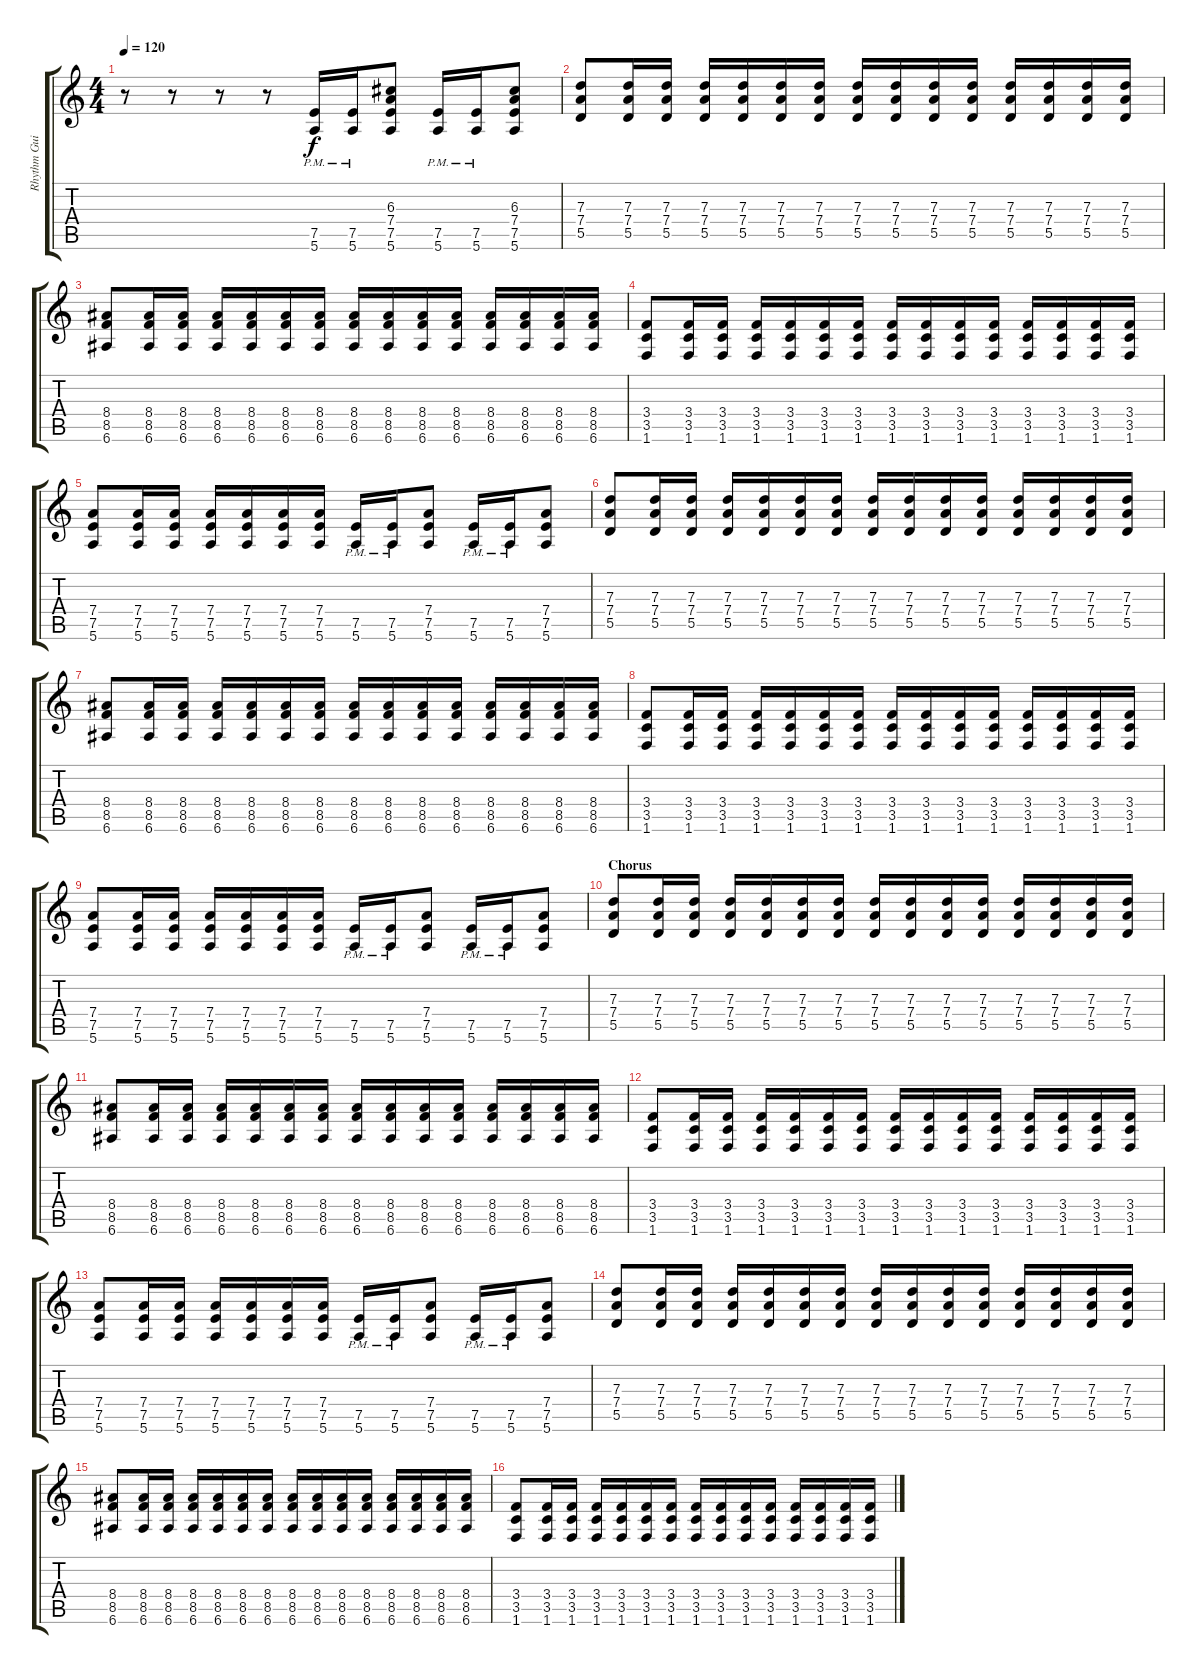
\track ("Rhythm Guitar" "Rhythm Gui") {instrument distortionguitar}
\staff {score tabs}
\tuning (E4 B3 G3 D3 A2 E2) {hide}
\ts (4 4)
\tempo 120
\clef g2
\ks c
r.8{dy f} r.8 r.8 r.8 (7.5{pm} 5.6{pm}).16 (7.5{pm} 5.6{pm}).16 (6.3 7.4 7.5 5.6).8 (7.5{pm} 5.6{pm}).16 (7.5{pm} 5.6{pm}).16 (6.3 7.4 7.5 5.6).8 |
(7.3 7.4 5.5).8 (7.3 7.4 5.5).16 (7.3 7.4 5.5).16 (7.3 7.4 5.5).16 (7.3 7.4 5.5).16 (7.3 7.4 5.5).16 (7.3 7.4 5.5).16 (7.3 7.4 5.5).16 (7.3 7.4 5.5).16 (7.3 7.4 5.5).16 (7.3 7.4 5.5).16 (7.3 7.4 5.5).16 (7.3 7.4 5.5).16 (7.3 7.4 5.5).16 (7.3 7.4 5.5).16 |
(8.4 8.5 6.6).8 (8.4 8.5 6.6).16 (8.4 8.5 6.6).16 (8.4 8.5 6.6).16 (8.4 8.5 6.6).16 (8.4 8.5 6.6).16 (8.4 8.5 6.6).16 (8.4 8.5 6.6).16 (8.4 8.5 6.6).16 (8.4 8.5 6.6).16 (8.4 8.5 6.6).16 (8.4 8.5 6.6).16 (8.4 8.5 6.6).16 (8.4 8.5 6.6).16 (8.4 8.5 6.6).16 |
(3.4 3.5 1.6).8 (3.4 3.5 1.6).16 (3.4 3.5 1.6).16 (3.4 3.5 1.6).16 (3.4 3.5 1.6).16 (3.4 3.5 1.6).16 (3.4 3.5 1.6).16 (3.4 3.5 1.6).16 (3.4 3.5 1.6).16 (3.4 3.5 1.6).16 (3.4 3.5 1.6).16 (3.4 3.5 1.6).16 (3.4 3.5 1.6).16 (3.4 3.5 1.6).16 (3.4 3.5 1.6).16 |
(7.4 7.5 5.6).8 (7.4 7.5 5.6).16 (7.4 7.5 5.6).16 (7.4 7.5 5.6).16 (7.4 7.5 5.6).16 (7.4 7.5 5.6).16 (7.4 7.5 5.6).16 (7.5{pm} 5.6{pm}).16 (7.5{pm} 5.6{pm}).16 (7.4 7.5 5.6).8 (7.5{pm} 5.6{pm}).16 (7.5{pm} 5.6{pm}).16 (7.4 7.5 5.6).8 |
(7.3 7.4 5.5).8 (7.3 7.4 5.5).16 (7.3 7.4 5.5).16 (7.3 7.4 5.5).16 (7.3 7.4 5.5).16 (7.3 7.4 5.5).16 (7.3 7.4 5.5).16 (7.3 7.4 5.5).16 (7.3 7.4 5.5).16 (7.3 7.4 5.5).16 (7.3 7.4 5.5).16 (7.3 7.4 5.5).16 (7.3 7.4 5.5).16 (7.3 7.4 5.5).16 (7.3 7.4 5.5).16 |
(8.4 8.5 6.6).8 (8.4 8.5 6.6).16 (8.4 8.5 6.6).16 (8.4 8.5 6.6).16 (8.4 8.5 6.6).16 (8.4 8.5 6.6).16 (8.4 8.5 6.6).16 (8.4 8.5 6.6).16 (8.4 8.5 6.6).16 (8.4 8.5 6.6).16 (8.4 8.5 6.6).16 (8.4 8.5 6.6).16 (8.4 8.5 6.6).16 (8.4 8.5 6.6).16 (8.4 8.5 6.6).16 |
(3.4 3.5 1.6).8 (3.4 3.5 1.6).16 (3.4 3.5 1.6).16 (3.4 3.5 1.6).16 (3.4 3.5 1.6).16 (3.4 3.5 1.6).16 (3.4 3.5 1.6).16 (3.4 3.5 1.6).16 (3.4 3.5 1.6).16 (3.4 3.5 1.6).16 (3.4 3.5 1.6).16 (3.4 3.5 1.6).16 (3.4 3.5 1.6).16 (3.4 3.5 1.6).16 (3.4 3.5 1.6).16 |
(7.4 7.5 5.6).8 (7.4 7.5 5.6).16 (7.4 7.5 5.6).16 (7.4 7.5 5.6).16 (7.4 7.5 5.6).16 (7.4 7.5 5.6).16 (7.4 7.5 5.6).16 (7.5{pm} 5.6{pm}).16 (7.5{pm} 5.6{pm}).16 (7.4 7.5 5.6).8 (7.5{pm} 5.6{pm}).16 (7.5{pm} 5.6{pm}).16 (7.4 7.5 5.6).8 |
\section ("" "Chorus")
(7.3 7.4 5.5).8 (7.3 7.4 5.5).16 (7.3 7.4 5.5).16 (7.3 7.4 5.5).16 (7.3 7.4 5.5).16 (7.3 7.4 5.5).16 (7.3 7.4 5.5).16 (7.3 7.4 5.5).16 (7.3 7.4 5.5).16 (7.3 7.4 5.5).16 (7.3 7.4 5.5).16 (7.3 7.4 5.5).16 (7.3 7.4 5.5).16 (7.3 7.4 5.5).16 (7.3 7.4 5.5).16 |
(8.4 8.5 6.6).8 (8.4 8.5 6.6).16 (8.4 8.5 6.6).16 (8.4 8.5 6.6).16 (8.4 8.5 6.6).16 (8.4 8.5 6.6).16 (8.4 8.5 6.6).16 (8.4 8.5 6.6).16 (8.4 8.5 6.6).16 (8.4 8.5 6.6).16 (8.4 8.5 6.6).16 (8.4 8.5 6.6).16 (8.4 8.5 6.6).16 (8.4 8.5 6.6).16 (8.4 8.5 6.6).16 |
(3.4 3.5 1.6).8 (3.4 3.5 1.6).16 (3.4 3.5 1.6).16 (3.4 3.5 1.6).16 (3.4 3.5 1.6).16 (3.4 3.5 1.6).16 (3.4 3.5 1.6).16 (3.4 3.5 1.6).16 (3.4 3.5 1.6).16 (3.4 3.5 1.6).16 (3.4 3.5 1.6).16 (3.4 3.5 1.6).16 (3.4 3.5 1.6).16 (3.4 3.5 1.6).16 (3.4 3.5 1.6).16 |
(7.4 7.5 5.6).8 (7.4 7.5 5.6).16 (7.4 7.5 5.6).16 (7.4 7.5 5.6).16 (7.4 7.5 5.6).16 (7.4 7.5 5.6).16 (7.4 7.5 5.6).16 (7.5{pm} 5.6{pm}).16 (7.5{pm} 5.6{pm}).16 (7.4 7.5 5.6).8 (7.5{pm} 5.6{pm}).16 (7.5{pm} 5.6{pm}).16 (7.4 7.5 5.6).8 |
(7.3 7.4 5.5).8 (7.3 7.4 5.5).16 (7.3 7.4 5.5).16 (7.3 7.4 5.5).16 (7.3 7.4 5.5).16 (7.3 7.4 5.5).16 (7.3 7.4 5.5).16 (7.3 7.4 5.5).16 (7.3 7.4 5.5).16 (7.3 7.4 5.5).16 (7.3 7.4 5.5).16 (7.3 7.4 5.5).16 (7.3 7.4 5.5).16 (7.3 7.4 5.5).16 (7.3 7.4 5.5).16 |
(8.4 8.5 6.6).8 (8.4 8.5 6.6).16 (8.4 8.5 6.6).16 (8.4 8.5 6.6).16 (8.4 8.5 6.6).16 (8.4 8.5 6.6).16 (8.4 8.5 6.6).16 (8.4 8.5 6.6).16 (8.4 8.5 6.6).16 (8.4 8.5 6.6).16 (8.4 8.5 6.6).16 (8.4 8.5 6.6).16 (8.4 8.5 6.6).16 (8.4 8.5 6.6).16 (8.4 8.5 6.6).16 |
(3.4 3.5 1.6).8 (3.4 3.5 1.6).16 (3.4 3.5 1.6).16 (3.4 3.5 1.6).16 (3.4 3.5 1.6).16 (3.4 3.5 1.6).16 (3.4 3.5 1.6).16 (3.4 3.5 1.6).16 (3.4 3.5 1.6).16 (3.4 3.5 1.6).16 (3.4 3.5 1.6).16 (3.4 3.5 1.6).16 (3.4 3.5 1.6).16 (3.4 3.5 1.6).16 (3.4 3.5 1.6).16
